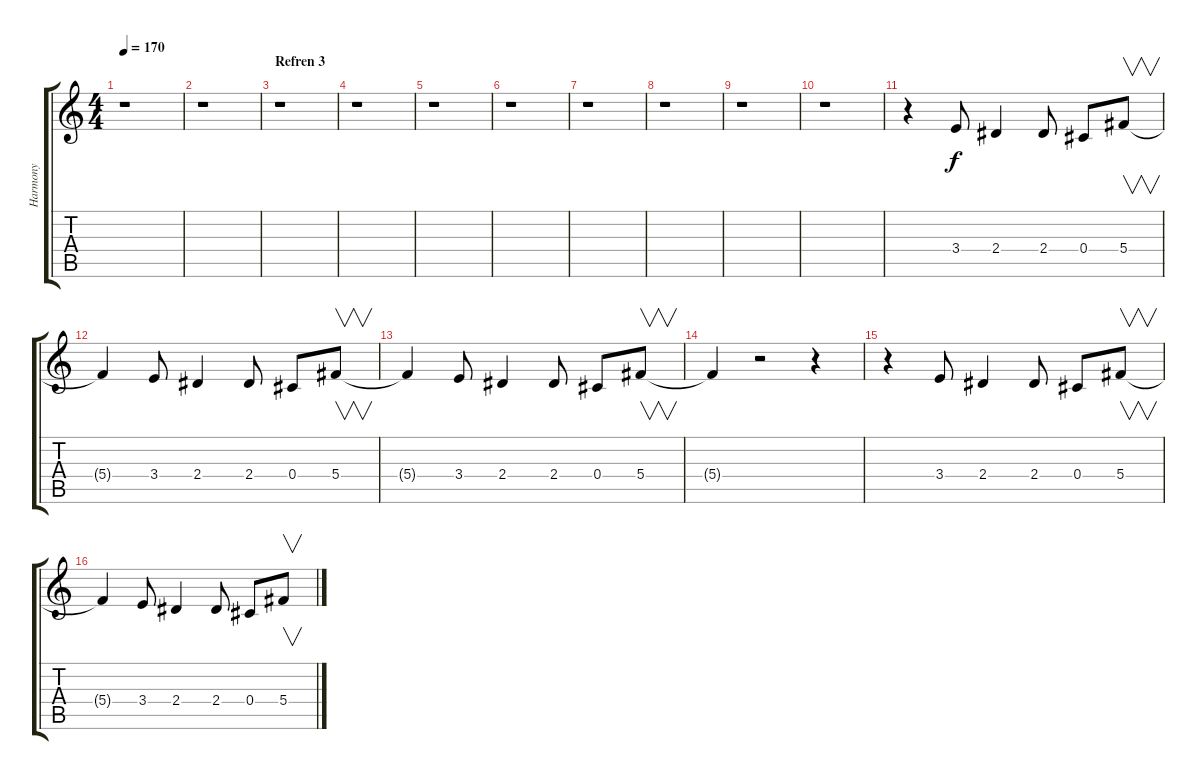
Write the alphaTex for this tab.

\track ("Harmony" "Harmony") {instrument overdrivenguitar}
\staff {score tabs}
\tuning (Eb4 Bb3 Gb3 Db3 Ab2 Eb2) {hide}
\ts (4 4)
\tempo 170
\clef g2
\ks c
r.1{dy f} |
r.1 |
\section ("" "Refren 3")
r.1 |
r.1 |
r.1 |
r.1 |
r.1 |
r.1 |
r.1 |
r.1 |
r.4 3.4.8 2.4.4 2.4.8 0.4.8 5.4.8{v} |
5.4{t}.4 3.4.8 2.4.4 2.4.8 0.4.8 5.4.8{v} |
5.4{t}.4 3.4.8 2.4.4 2.4.8 0.4.8 5.4.8{v} |
5.4{t}.4 r.2 r.4 |
r.4 3.4.8 2.4.4 2.4.8 0.4.8 5.4.8{v} |
5.4{t}.4 3.4.8 2.4.4 2.4.8 0.4.8 5.4.8{v}
